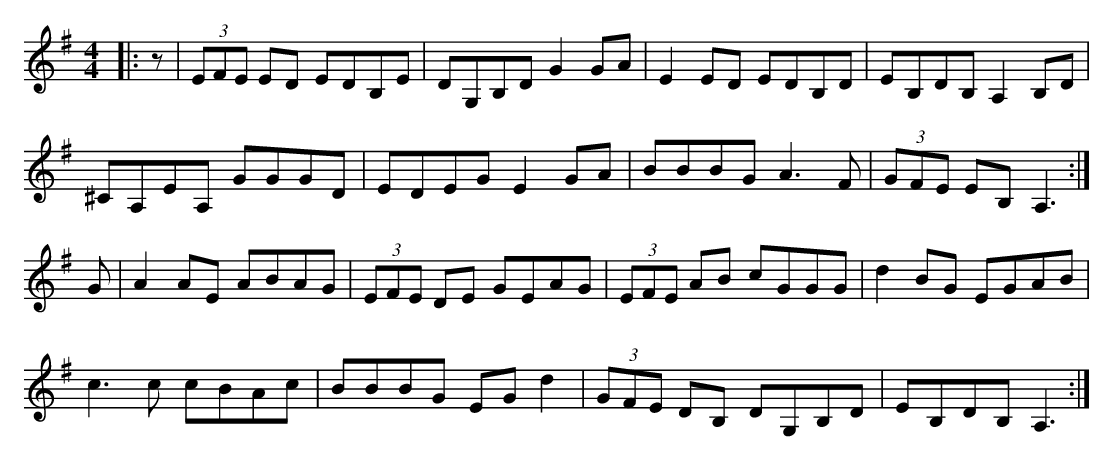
X:1
M:4/4
K:Ador
|:z|(3EFE ED EDB,E|DG,B,D G2 GA|E2 ED EDB,D|EB,DB, A,2 B,D|
^CA,EA, GGGD|EDEG E2 GA|BBBG A3 F|(3GFE EB, A,3:|
G|A2 AE ABAG|(3EFE DE GEAG|(3EFE AB cGGG|d2 BG EGAB|
c3 c cBAc|BBBG EG d2|(3GFE DB, DG,B,D|EB,DB, A,3:|
